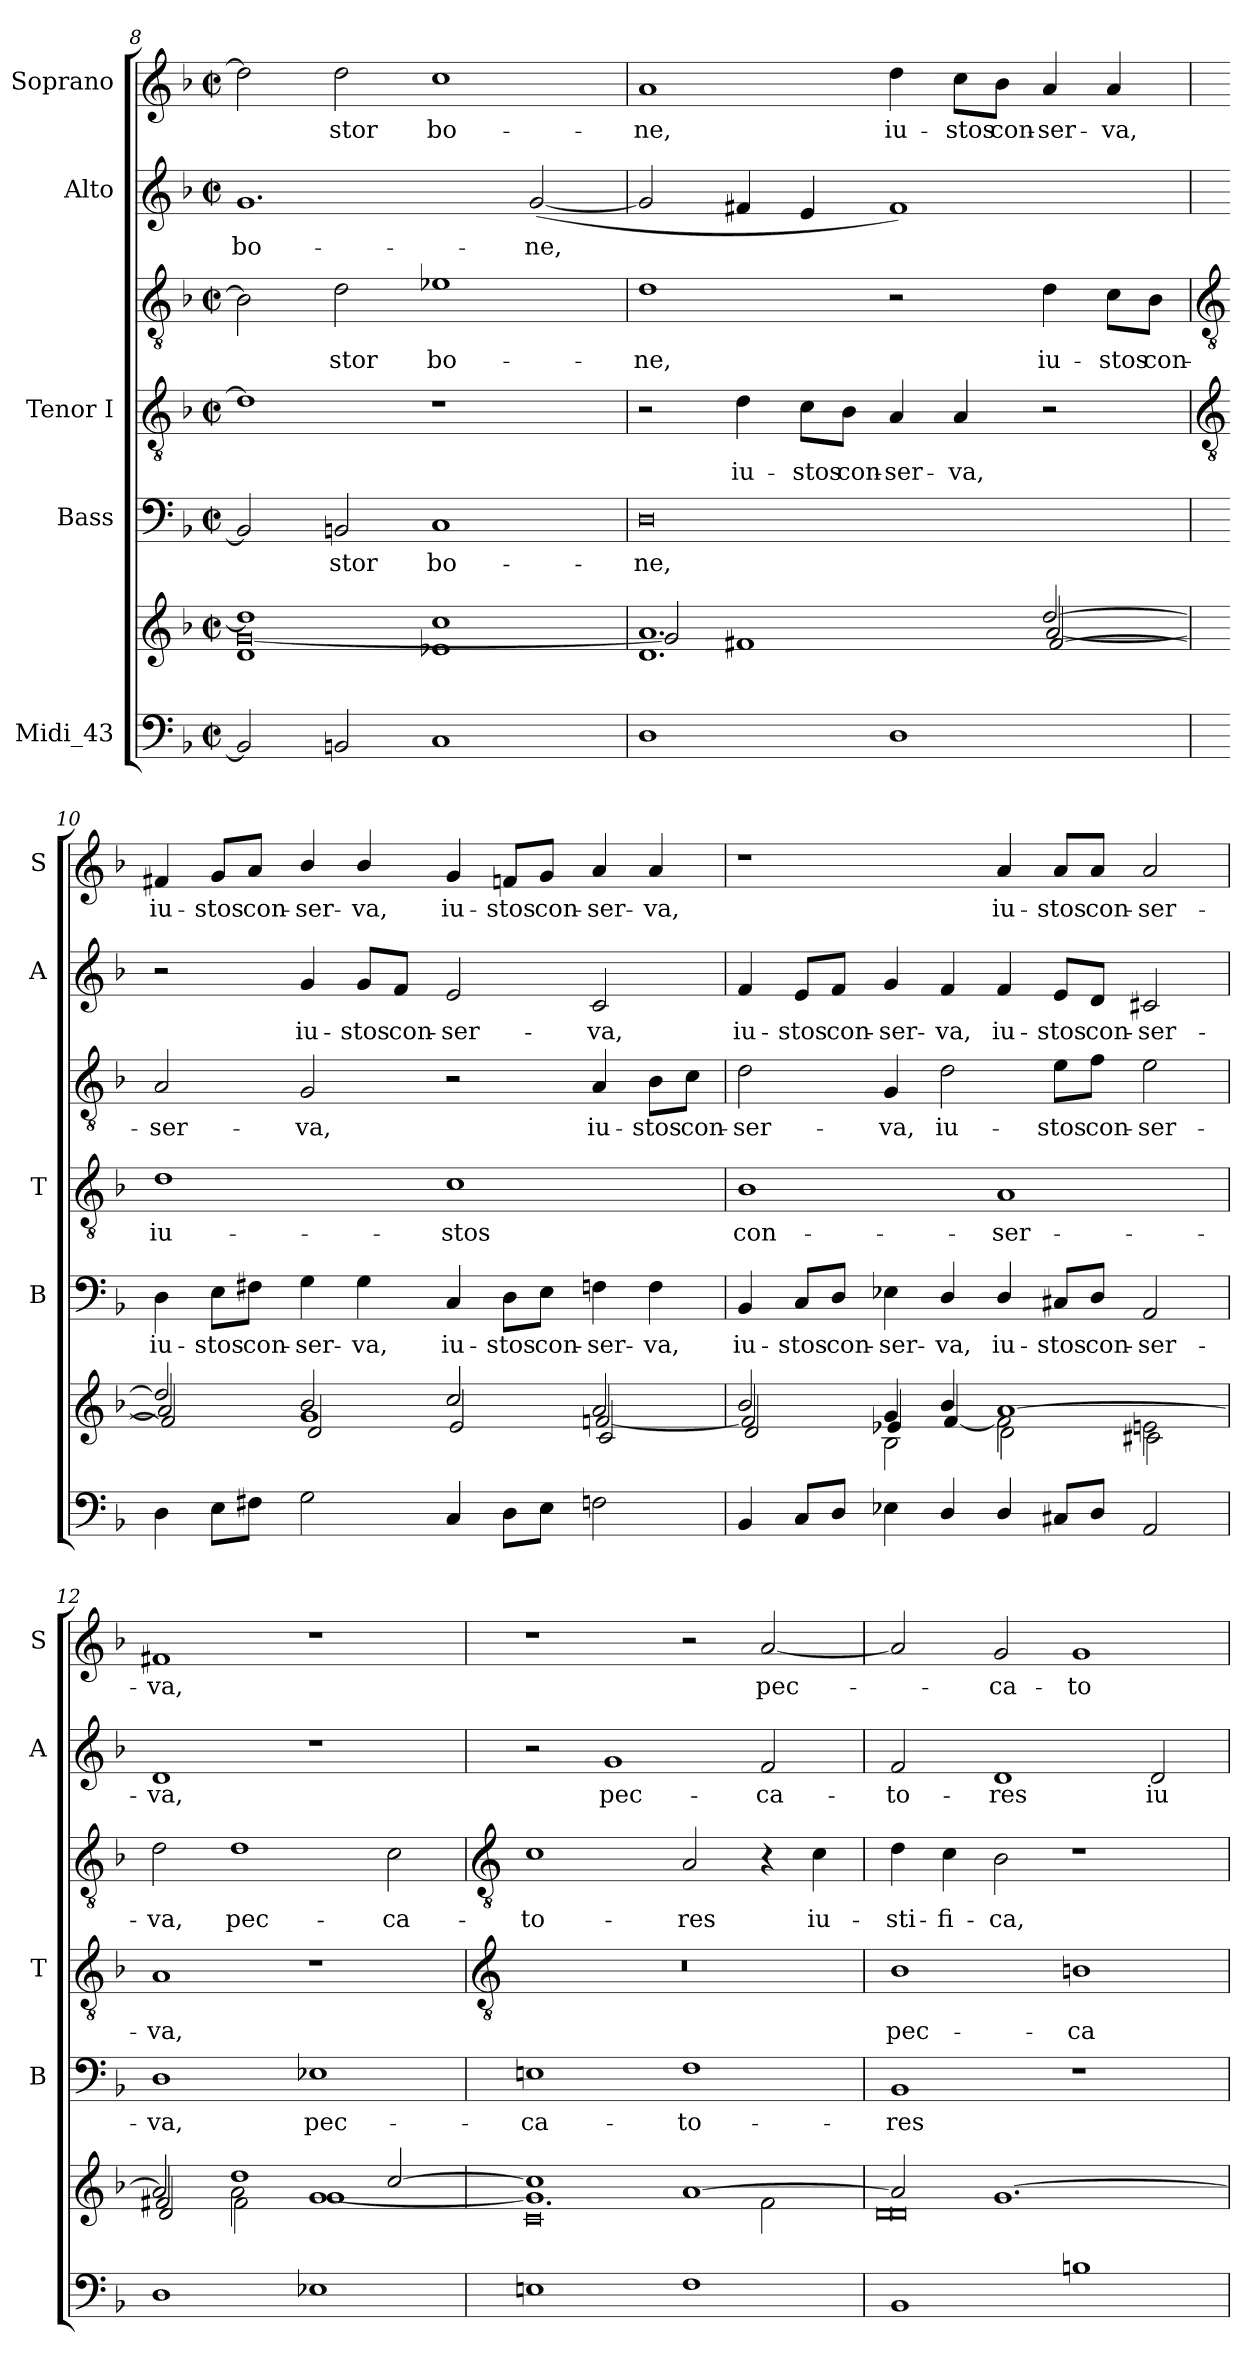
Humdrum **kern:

**kern	**kern	**kern	**text	**kern	**text	**kern	**text	**kern	**text	**kern	**text
*part5	*part5	*part4	*part4	*part3	*part3	*part3	*part3	*part2	*part2	*part1	*part1
*staff7	*staff6	*staff5	*staff5	*staff4	*staff4	*staff3	*staff3	*staff2	*staff2	*staff1	*staff1
*I"Midi_43	*	*I"Bass	*	*I"Tenor I	*	*	*	*I"Alto	*	*I"Soprano	*
*	*	*I'B	*	*I'T	*	*	*	*I'A	*	*I'S	*
*clefF4	*clefG2	*clefF4	*	*clefGv2	*	*clefGv2	*	*clefG2	*	*clefG2	*
*k[b-]	*k[b-]	*k[b-]	*	*k[b-]	*	*k[b-]	*	*k[b-]	*	*k[b-]	*
*F:	*F:	*F:	*	*F:	*	*F:	*	*F:	*	*F:	*
*M4/2	*M4/2	*M4/2	*	*M4/2	*	*M4/2	*	*M4/2	*	*M4/2	*
*met(c|)	*met(c|)	*met(c|)	*	*met(c|)	*	*met(c|)	*	*met(c|)	*	*met(c|)	*
=8	=8	=8	=8	=8	=8	=8	=8	=8	=8	=8	=8
*	*^	*	*	*	*	*	*	*	*	*	*
*	*	*^	*	*	*	*	*	*	*	*	*	*
!	!	!	!	!	!	!	!	!	!	!	!LO:LY:b	!	!
2BB-]	1dd/]	[0g/	1d\	2BB-]	.	1d]	.	2B-]	.	1.g	bo-	2dd]	.
!	!	!	!	!	!LO:LY:b	!	!	!	!LO:LY:b	!	!	!	!LO:LY:b
2BBn	.	.	.	2BBn	stor	.	.	2d	stor	.	.	2dd	-stor
!	!	!	!	!	!LO:LY:b	!	!	!	!LO:LY:b	!	!	!	!LO:LY:b
1C	1cc/	.	1e-X\	1C	bo-	1r	.	1e-X	bo-	.	.	1cc	bo-
!	!	!	!	!	!	!	!	!	!	!	!LO:LY:b	!	!
.	.	.	.	.	.	.	.	.	.	(<[2g	-ne,	.	.
=9	=9	=9	=9	=9	=9	=9	=9	=9	=9	=9	=9	=9	=9
!	!	!	!	!	!LO:LY:b	!	!	!	!LO:LY:b	!	!	!	!LO:LY:b
1D	1.a/	2g/]	1.d\	0D	-ne,	2r	.	1d	-ne,	2g]	.	1a	-ne,
!	!	!	!	!	!	!	!LO:LY:b	!	!	!	!	!	!
.	.	1f#X\	.	.	.	4d	-iu-	.	.	4f#X	.	.	.
!	!	!	!	!	!	!	!LO:LY:b	!	!	!	!	!	!
.	.	.	.	.	.	8c\L	-stos	.	.	4e	.	.	.
!	!	!	!	!	!	!	!LO:LY:b	!	!	!	!	!	!
.	.	.	.	.	.	8B-\J	con-	.	.	.	.	.	.
!	!	!	!	!	!	!	!LO:LY:b	!	!	!	!	!	!LO:LY:b
1D	.	.	.	.	.	4A	-ser-	2r	.	1f#)	.	4dd	iu-
!	!	!	!	!	!	!	!LO:LY:b	!	!	!	!	!	!LO:LY:b
.	.	.	.	.	.	4A	-va,	.	.	.	.	8cc\L	-stos
!	!	!	!	!	!	!	!	!	!	!	!	!	!LO:LY:b
.	.	.	.	.	.	.	.	.	.	.	.	8b-\J	con-
!	!	!	!	!	!	!	!	!	!LO:LY:b	!	!	!	!LO:LY:b
.	[2dd/	[2a/	[2f#/	.	.	2r	.	4d	iu-	.	.	4a	-ser-
!	!	!	!	!	!	!	!	!	!LO:LY:b	!	!	!	!LO:LY:b
.	.	.	.	.	.	.	.	8c\L	-stos	.	.	4a	-va,
!	!	!	!	!	!	!	!	!	!LO:LY:b	!	!	!	!
.	.	.	.	.	.	.	.	8B-\J	con-	.	.	.	.
!!LO:LB:g=z
=10	=10	=10	=10	=10	=10	=10	=10	=10	=10	=10	=10	=10	=10
*	*	*	*	*	*	*clefGv2	*	*clefGv2	*	*	*	*	*
!	!	!	!	!	!LO:LY:b	!	!LO:LY:b	!	!LO:LY:b	!	!	!	!LO:LY:b
4D	2dd/]	2a/]	2f#/]	4D	iu-	1d	-iu-	2A	ser-	2r	.	4f#X	iu-
!	!	!	!	!	!LO:LY:b	!	!	!	!	!	!	!	!LO:LY:b
8EL	.	.	.	8E\L	-stos	.	.	.	.	.	.	8g/L	-stos
!	!	!	!	!	!LO:LY:b	!	!	!	!	!	!	!	!LO:LY:b
8F#XJ	.	.	.	8F#X\J	con-	.	.	.	.	.	.	8a/J	con-
!	!	!	!	!	!LO:LY:b	!	!	!	!LO:LY:b	!	!LO:LY:b	!	!LO:LY:b
2G	2b-/	1g\	2d/	4G	-ser-	.	.	2G	-va,	4g	iu-	4b-/	-ser-
!	!	!	!	!	!LO:LY:b	!	!	!	!	!	!LO:LY:b	!	!LO:LY:b
.	.	.	.	4G	-va,	.	.	.	.	8g/L	-stos	4b-/	-va,
!	!	!	!	!	!	!	!	!	!	!	!LO:LY:b	!	!
.	.	.	.	.	.	.	.	.	.	8f/J	con-	.	.
!	!	!	!	!	!LO:LY:b	!	!LO:LY:b	!	!	!	!LO:LY:b	!	!LO:LY:b
4C	2cc/	.	2e/	4C	iu-	1c	-stos	2r	.	2e	-ser-	4g	iu-
!	!	!	!	!	!LO:LY:b	!	!	!	!	!	!	!	!LO:LY:b
8DL	.	.	.	8D\L	-stos	.	.	.	.	.	.	8fn/L	-stos
!	!	!	!	!	!LO:LY:b	!	!	!	!	!	!	!	!LO:LY:b
8EJ	.	.	.	8E\J	con-	.	.	.	.	.	.	8g/J	con-
!	!	!	!	!	!LO:LY:b	!	!	!	!LO:LY:b	!	!LO:LY:b	!	!LO:LY:b
2Fn	2a/	[2fn/	2c/	4Fn	-ser-	.	.	4A	iu-	2c	-va,	4a	-ser-
!	!	!	!	!	!LO:LY:b	!	!	!	!LO:LY:b	!	!	!	!LO:LY:b
.	.	.	.	4F	-va,	.	.	8B-\L	-stos	.	.	4a	-va,
!	!	!	!	!	!	!	!	!	!LO:LY:b	!	!	!	!
.	.	.	.	.	.	.	.	8c\J	con-	.	.	.	.
=11	=11	=11	=11	=11	=11	=11	=11	=11	=11	=11	=11	=11	=11
!	!	!	!	!	!LO:LY:b	!	!LO:LY:b	!	!LO:LY:b	!	!LO:LY:b	!	!
4BB-	2b-/	2f/]	2d/	4BB-	iu-	1B-	-con-	2d	ser-	4f	iu-	1r	.
!	!	!	!	!	!LO:LY:b	!	!	!	!	!	!LO:LY:b	!	!
8CL	.	.	.	8C/L	-stos	.	.	.	.	8e/L	-stos	.	.
!	!	!	!	!	!LO:LY:b	!	!	!	!	!	!LO:LY:b	!	!
8DJ	.	.	.	8D/J	con-	.	.	.	.	8f/J	con-	.	.
!	!	!	!	!	!LO:LY:b	!	!	!	!LO:LY:b	!	!LO:LY:b	!	!
4E-X	4g/	4e-X/	2B-\	4E-X	-ser-	.	.	4G	-va,	4g	-ser-	.	.
!	!	!	!	!	!LO:LY:b	!	!	!	!LO:LY:b	!	!LO:LY:b	!	!
4D/	4b-/	[4f/	.	4D/	-va,	.	.	2d	iu-	4f	-va,	.	.
!	!	!	!	!	!LO:LY:b	!	!LO:LY:b	!	!	!	!LO:LY:b	!	!LO:LY:b
4D/	[1a/	2f\]	2d\	4D/	iu-	1A	-ser-	.	.	4f	iu-	4a	iu-
!	!	!	!	!	!LO:LY:b	!	!	!	!LO:LY:b	!	!LO:LY:b	!	!LO:LY:b
8C#XL	.	.	.	8C#X/L	-stos	.	.	8e\L	-stos	8e/L	-stos	8a/L	-stos
!	!	!	!	!	!LO:LY:b	!	!	!	!LO:LY:b	!	!LO:LY:b	!	!LO:LY:b
8DJ	.	.	.	8D/J	con-	.	.	8f\J	con-	8d/J	con-	8a/J	con-
!	!	!	!	!	!LO:LY:b	!	!	!	!LO:LY:b	!	!LO:LY:b	!	!LO:LY:b
2AA	.	2en\	2c#X\	2AA	-ser-	.	.	2e	-ser-	2c#X	-ser-	2a	-ser-
=12	=12	=12	=12	=12	=12	=12	=12	=12	=12	=12	=12	=12	=12
!	!	!	!	!	!LO:LY:b	!	!LO:LY:b	!	!LO:LY:b	!	!LO:LY:b	!	!LO:LY:b
1D	2a/]	2f#X/	2d/	1D	-va,	1A	-va,	2d	-va,	1d	-va,	1f#X	-va,
!	!	!	!	!	!	!	!	!	!LO:LY:b	!	!	!	!
.	1dd/	2a\	2f#\	.	.	.	.	1d	pec-	.	.	.	.
!	!	!	!	!	!LO:LY:b	!	!	!	!	!	!	!	!
1E-X	.	[1g\	1g\	1E-X	pec-	1r	.	.	.	1r	.	1r	.
!	!	!	!	!	!	!	!	!	!LO:LY:b	!	!	!	!
.	[2cc/	.	.	.	.	.	.	2c	-ca-	.	.	.	.
!!LO:LB:g=z
=13	=13	=13	=13	=13	=13	=13	=13	=13	=13	=13	=13	=13	=13
*	*	*	*	*	*	*clefGv2	*	*clefGv2	*	*	*	*	*
!	!	!	!	!	!LO:LY:b	!	!	!	!LO:LY:b	!	!	!	!
1En	1cc/]	1.g\]	0c\	1En	-ca-	0r	.	1c	to-	2r	.	1r	.
!	!	!	!	!	!	!	!	!	!	!	!LO:LY:b	!	!
.	.	.	.	.	.	.	.	.	.	1g	pec-	.	.
!	!	!	!	!	!LO:LY:b	!	!	!	!LO:LY:b	!	!	!	!
1F	[1a/	.	.	1F	-to-	.	.	2A	-res	.	.	2r	.
!	!	!	!	!	!	!	!	!	!	!	!LO:LY:b	!	!LO:LY:b
.	.	2f\	.	.	.	.	.	4r	.	2f	-ca-	[2a	pec-
!	!	!	!	!	!	!	!	!	!LO:LY:b	!	!	!	!
.	.	.	.	.	.	.	.	4c	iu-	.	.	.	.
=14	=14	=14	=14	=14	=14	=14	=14	=14	=14	=14	=14	=14	=14
!	!	!	!	!	!LO:LY:b	!	!LO:LY:b	!	!LO:LY:b	!	!LO:LY:b	!	!
1BB-	2a/]	0d\	0d\	1BB-	-res	1B-	pec-	4d	-sti-	2f	-to-	2a]	.
!	!	!	!	!	!	!	!	!	!LO:LY:b	!	!	!	!
.	.	.	.	.	.	.	.	4c	-fi-	.	.	.	.
!	!	!	!	!	!	!	!	!	!LO:LY:b	!	!LO:LY:b	!	!LO:LY:b
.	[1.g/	.	.	.	.	.	.	2B-	-ca,	1d	-res	2g	ca-
!	!	!	!	!	!	!	!LO:LY:b	!	!	!	!	!	!LO:LY:b
1Bn	.	.	.	1r	.	1Bn	-ca-	1r	.	.	.	1g	-to-
!	!	!	!	!	!	!	!	!	!	!	!LO:LY:b	!	!
.	.	.	.	.	.	.	.	.	.	2d	iu-	.	.
*	*v	*v	*v	*	*	*	*	*	*	*	*	*	*
=	=	=	=	=	=	=	=	=	=	=	=
*-	*-	*-	*-	*-	*-	*-	*-	*-	*-	*-	*-
